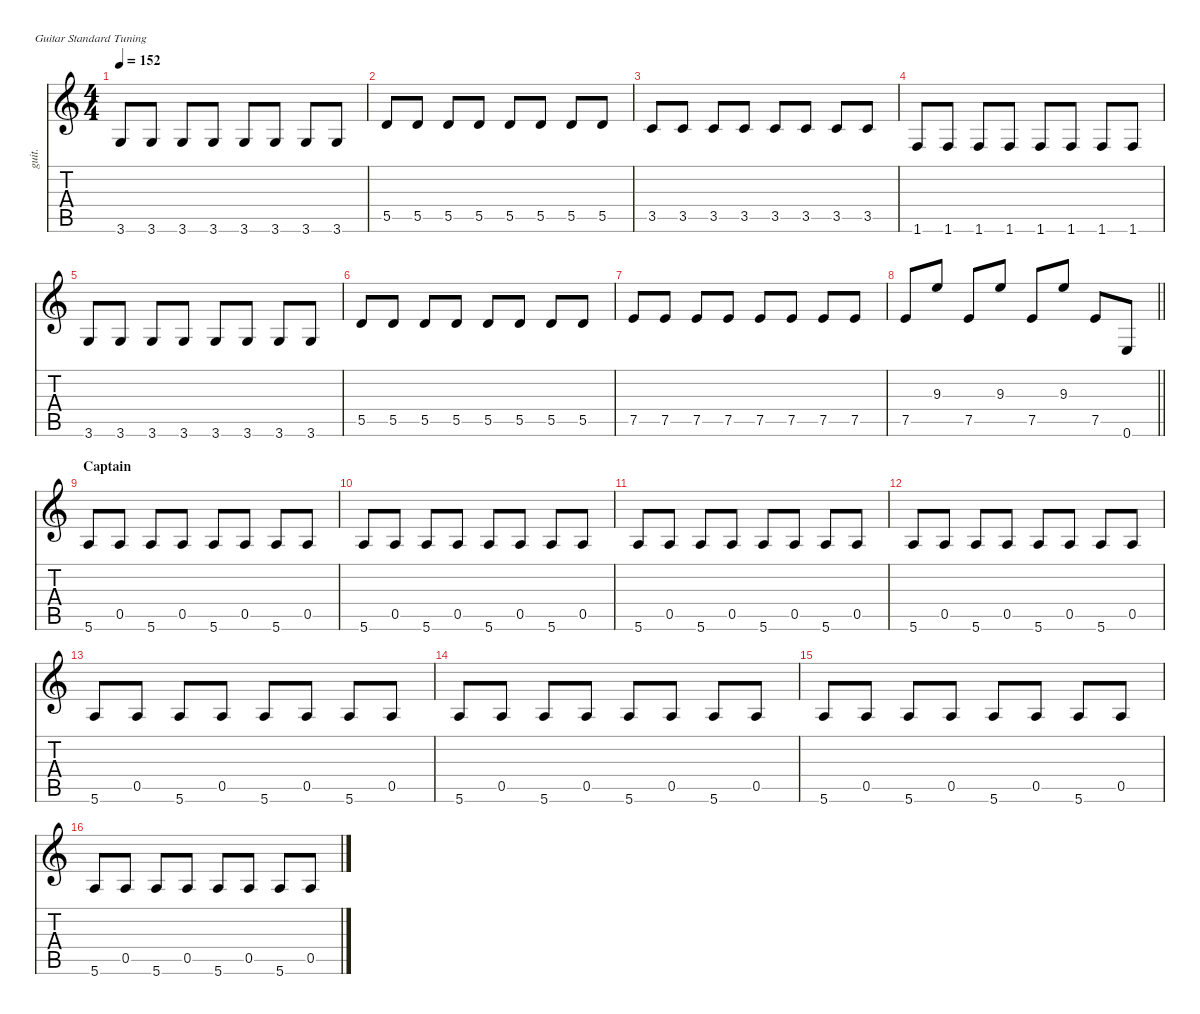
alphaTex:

\defaultSystemsLayout 4
\hideDynamics
\bracketExtendMode nobrackets
\otherSystemsTrackNameOrientation horizontal
\track ("Guitar2" "guit.") {instrument acousticguitarnylon}
\staff {score tabs}
\tuning (E4 B3 G3 D3 A2 E2)
\ts (4 4)
\tempo 152
\clef g2
\ks c
3.6.8{dy mf beam Up} 3.6.8{beam Up} 3.6.8{beam Up} 3.6.8{beam Up} 3.6.8{beam Up} 3.6.8{beam Up} 3.6.8{beam Up} 3.6.8{beam Up} |
5.5.8{beam Up} 5.5.8{beam Up} 5.5.8{beam Up} 5.5.8{beam Up} 5.5.8{beam Up} 5.5.8{beam Up} 5.5.8{beam Up} 5.5.8{beam Up} |
3.5.8{beam Up} 3.5.8{beam Up} 3.5.8{beam Up} 3.5.8{beam Up} 3.5.8{beam Up} 3.5.8{beam Up} 3.5.8{beam Up} 3.5.8{beam Up} |
1.6.8{beam Up} 1.6.8{beam Up} 1.6.8{beam Up} 1.6.8{beam Up} 1.6.8{beam Up} 1.6.8{beam Up} 1.6.8{beam Up} 1.6.8{beam Up} |
3.6.8{beam Up} 3.6.8{beam Up} 3.6.8{beam Up} 3.6.8{beam Up} 3.6.8{beam Up} 3.6.8{beam Up} 3.6.8{beam Up} 3.6.8{beam Up} |
5.5.8{beam Up} 5.5.8{beam Up} 5.5.8{beam Up} 5.5.8{beam Up} 5.5.8{beam Up} 5.5.8{beam Up} 5.5.8{beam Up} 5.5.8{beam Up} |
7.5.8{dy mp beam Up} 7.5.8{beam Up} 7.5.8{dy mf beam Up} 7.5.8{beam Up} 7.5.8{beam Up} 7.5.8{beam Up} 7.5.8{dy f beam Up} 7.5.8{beam Up} |
\barLineRight lightlight
7.5.8{beam Up} 9.3.8{beam Up} 7.5.8{beam Up} 9.3.8{beam Up} 7.5.8{beam Up} 9.3.8{beam Up} 7.5.8{beam Up} 0.6.8{beam Up} |
\section ("" "Captain")
5.6.8{beam Up} 0.5.8{beam Up} 5.6.8{beam Up} 0.5.8{beam Up} 5.6.8{beam Up} 0.5.8{beam Up} 5.6.8{beam Up} 0.5.8{beam Up} |
5.6.8{beam Up} 0.5.8{beam Up} 5.6.8{beam Up} 0.5.8{beam Up} 5.6.8{beam Up} 0.5.8{beam Up} 5.6.8{beam Up} 0.5.8{beam Up} |
5.6.8{beam Up} 0.5.8{beam Up} 5.6.8{beam Up} 0.5.8{beam Up} 5.6.8{beam Up} 0.5.8{beam Up} 5.6.8{beam Up} 0.5.8{beam Up} |
5.6.8{beam Up} 0.5.8{beam Up} 5.6.8{beam Up} 0.5.8{beam Up} 5.6.8{beam Up} 0.5.8{beam Up} 5.6.8{beam Up} 0.5.8{beam Up} |
5.6.8{beam Up} 0.5.8{beam Up} 5.6.8{beam Up} 0.5.8{beam Up} 5.6.8{beam Up} 0.5.8{beam Up} 5.6.8{beam Up} 0.5.8{beam Up} |
5.6.8{beam Up} 0.5.8{beam Up} 5.6.8{beam Up} 0.5.8{beam Up} 5.6.8{beam Up} 0.5.8{beam Up} 5.6.8{beam Up} 0.5.8{beam Up} |
5.6.8{beam Up} 0.5.8{beam Up} 5.6.8{beam Up} 0.5.8{beam Up} 5.6.8{beam Up} 0.5.8{beam Up} 5.6.8{beam Up} 0.5.8{beam Up} |
5.6.8{beam Up} 0.5.8{beam Up} 5.6.8{beam Up} 0.5.8{beam Up} 5.6.8{beam Up} 0.5.8{beam Up} 5.6.8{beam Up} 0.5.8{beam Up}
